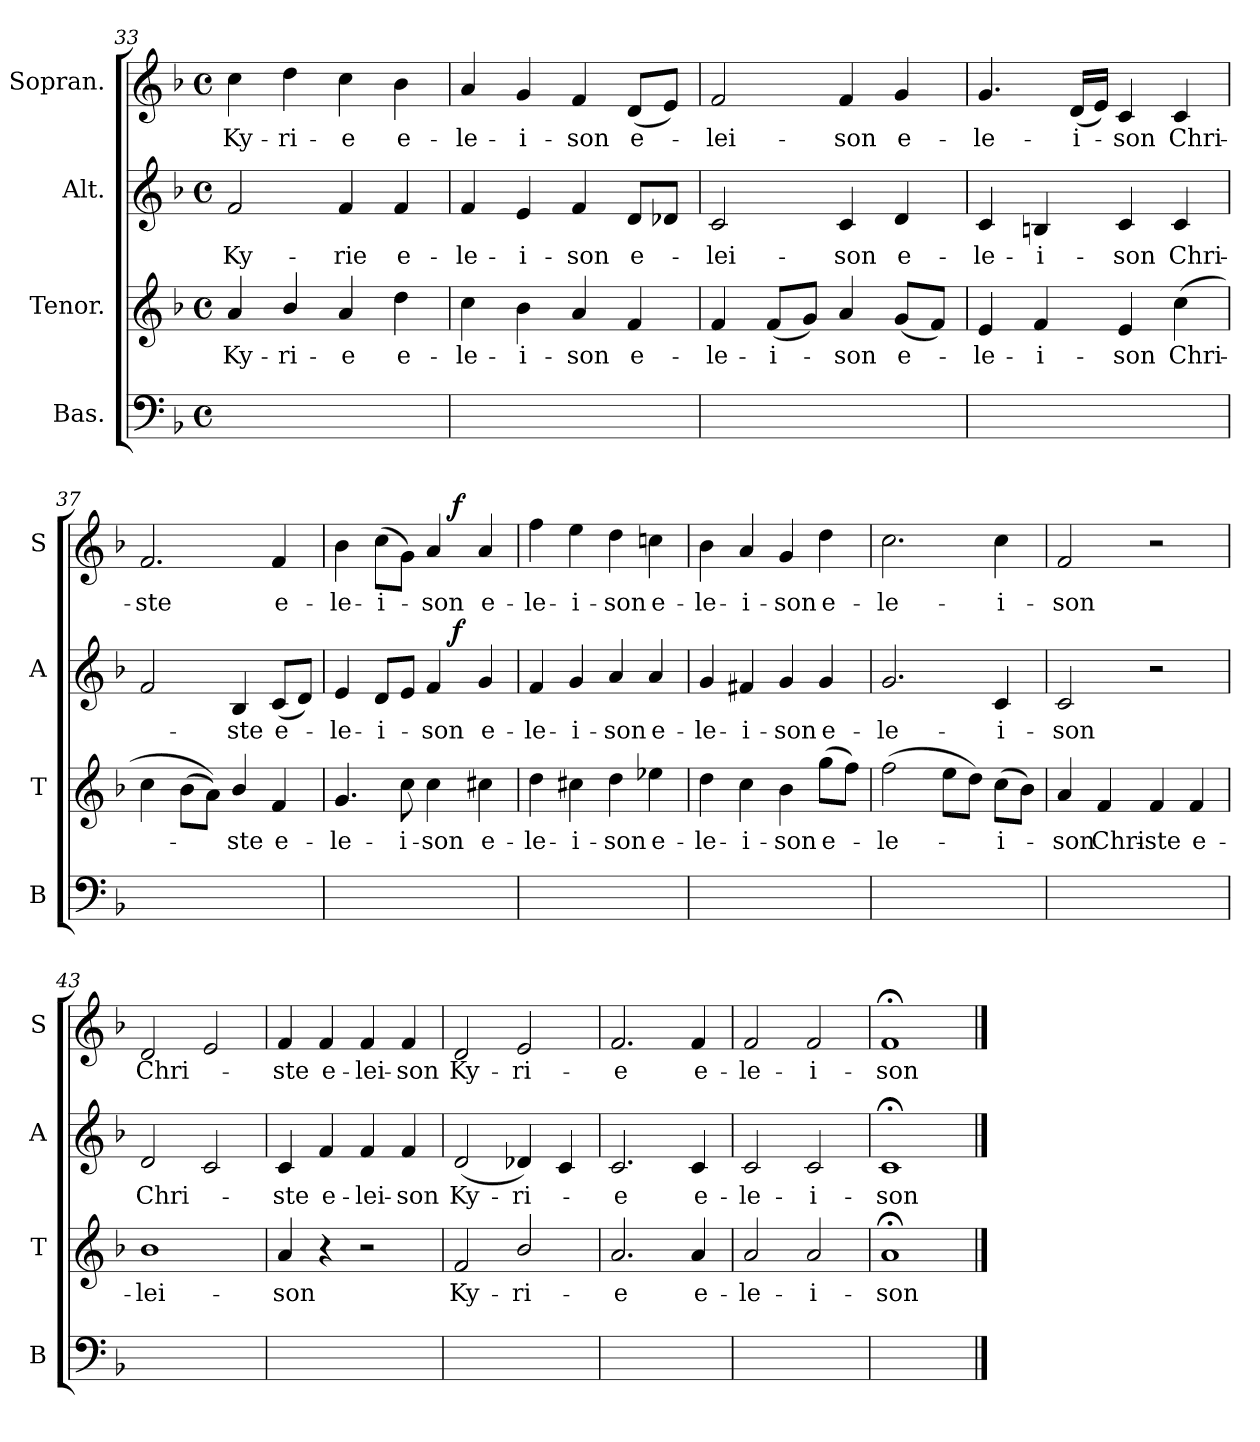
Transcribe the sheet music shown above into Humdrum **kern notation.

**kern	**kern	**text	**kern	**text	**dynam	**kern	**text	**dynam
*part4	*part3	*part3	*part2	*part2	*part2	*part1	*part1	*part1
*staff4	*staff3	*staff3	*staff2	*staff2	*staff2	*staff1	*staff1	*staff1
*I"Bas.	*I"Tenor.	*	*I"Alt.	*	*	*I"Sopran.	*	*
*I'B	*I'T	*	*I'A	*	*	*I'S	*	*
*clefF4	*clefG2	*	*clefG2	*	*	*clefG2	*	*
*	*ITrd7c12	*	*	*	*	*	*	*
*k[b-]	*k[b-]	*	*k[b-]	*	*	*k[b-]	*	*
*F:	*F:	*	*F:	*	*	*F:	*	*
*M4/4	*M4/4	*	*M4/4	*	*	*M4/4	*	*
*met(c)	*met(c)	*	*met(c)	*	*	*met(c)	*	*
=33	=33	=33	=33	=33	=33	=33	=33	=33
1ryy	4A/	Ky-	2f/	Ky-	.	4cc\	Ky-	.
.	4B-/	-ri-	.	.	.	4dd\	-ri-	.
.	4A/	-e	4f/	-rie	.	4cc\	-e	.
.	4d\	e-	4f/	e-	.	4b-\	e-	.
=34	=34	=34	=34	=34	=34	=34	=34	=34
1ryy	4c\	-le-	4f/	-le-	.	4a/	-le-	.
.	4B-\	-i-	4e/	-i-	.	4g/	-i-	.
.	4A/	-son	4f/	-son	.	4f/	-son	.
.	4F/	e-	8d/L	e-	.	(8d/L	e-	.
.	.	.	8d-X/J	.	.	8e/J)	.	.
=35	=35	=35	=35	=35	=35	=35	=35	=35
1ryy	4F/	-le-	2c/	-lei-	.	2f/	-lei-	.
.	(8F/L	-i-	.	.	.	.	.	.
.	8G/J)	.	.	.	.	.	.	.
.	4A/	-son	4c/	-son	.	4f/	-son	.
.	(8G/L	e-	4d/	e-	.	4g/	e-	.
.	8F/J)	.	.	.	.	.	.	.
=36	=36	=36	=36	=36	=36	=36	=36	=36
1ryy	4E/	-le-	4c/	-le-	.	4.g/	-le-	.
.	4F/	-i-	4Bn/	-i-	.	.	.	.
.	.	.	.	.	.	(16d/LL	-i-	.
.	.	.	.	.	.	16e/JJ)	.	.
.	4E/	-son	4c/	-son	.	4c/	-son	.
.	(4c\	Chri-	4c/	Chri-	.	4c/	Chri-	.
=37	=37	=37	=37	=37	=37	=37	=37	=37
1ryy	4c\	.	2f/	.	.	2.f/	-ste	.
.	(8B-\L	.	.	.	.	.	.	.
.	8A\J))	.	.	.	.	.	.	.
.	4B-/	-ste	4B-/	-ste	.	.	.	.
.	4F/	e-	(8c/L	e-	.	4f/	e-	.
.	.	.	8d/J)	.	.	.	.	.
=38	=38	=38	=38	=38	=38	=38	=38	=38
*	*	*	*^	*	*	*^	*	*
1ryy	4.G/	-le-	4e/	2ryy	-le-	.	4b-\	2ryy	-le-	.
.	.	.	8d/L	.	-i-	.	(8cc\L	.	-i-	.
.	8c\	-i-	8e/J	.	.	.	8g\J)	.	.	.
.	4c\	-son	4f/	8ryy	-son	.	4a/	8ryy	-son	.
!	!	!	!	!	!	!LO:DY:b	!	!	!	!LO:DY:a
.	.	.	.	4.ryy	.	f	.	4.ryy	.	f
.	4c#X\	e-	4g/	.	e-	.	4a/	.	e-	.
*	*	*	*v	*v	*	*	*	*	*	*
*	*	*	*	*	*	*v	*v	*	*
=39	=39	=39	=39	=39	=39	=39	=39	=39
1ryy	4d\	-le-	4f/	-le-	.	4ff\	-le-	.
.	4c#X\	-i-	4g/	-i-	.	4ee\	-i-	.
.	4d\	-son	4a/	-son	.	4dd\	-son	.
.	4e-X\	e-	4a/	e-	.	4ccn\	e-	.
=40	=40	=40	=40	=40	=40	=40	=40	=40
1ryy	4d\	-le-	4g/	-le-	.	4b-\	-le-	.
.	4c\	-i-	4f#X/	-i-	.	4a/	-i-	.
.	4B-\	-son	4g/	-son	.	4g/	-son	.
.	(8g\L	e-	4g/	e-	.	4dd\	e-	.
.	8f\J)	.	.	.	.	.	.	.
=41	=41	=41	=41	=41	=41	=41	=41	=41
1ryy	(2f\	-le-	2.g/	-le-	.	2.cc\	-le-	.
.	8e\L	.	.	.	.	.	.	.
.	8d\J)	.	.	.	.	.	.	.
.	(8c\L	-i-	4c/	-i-	.	4cc\	-i-	.
.	8B-\J)	.	.	.	.	.	.	.
=42	=42	=42	=42	=42	=42	=42	=42	=42
1ryy	4A/	-son	2c/	-son	.	2f/	-son	.
.	4F/	Chri-	.	.	.	.	.	.
.	4F/	-ste	2r	.	.	2r	.	.
.	4F/	e-	.	.	.	.	.	.
=43	=43	=43	=43	=43	=43	=43	=43	=43
1ryy	1B-	-lei-	2d/	Chri-	.	2d/	Chri-	.
.	.	.	2c/	.	.	2e/	.	.
=44	=44	=44	=44	=44	=44	=44	=44	=44
1ryy	4A/	-son	4c/	-ste	.	4f/	-ste	.
.	4r	.	4f/	e-	.	4f/	e-	.
.	2r	.	4f/	-lei-	.	4f/	-lei-	.
.	.	.	4f/	-son	.	4f/	-son	.
=45	=45	=45	=45	=45	=45	=45	=45	=45
1ryy	2F/	Ky-	(>2d/	Ky-	.	2d/	Ky-	.
.	2B-/	-ri-	4d-X/)	-ri-	.	2e/	-ri-	.
.	.	.	4c/	.	.	.	.	.
=46	=46	=46	=46	=46	=46	=46	=46	=46
1ryy	2.A/	-e	2.c/	-e	.	2.f/	-e	.
.	4A/	e-	4c/	e-	.	4f/	e-	.
=47	=47	=47	=47	=47	=47	=47	=47	=47
1ryy	2A/	-le-	2c/	-le-	.	2f/	-le-	.
.	2A/	-i-	2c/	-i-	.	2f/	-i-	.
=48	=48	=48	=48	=48	=48	=48	=48	=48
1ryy	1A;<	-son	1c;<	-son	.	1f;<	-son	.
==	==	==	==	==	==	==	==	==
*-	*-	*-	*-	*-	*-	*-	*-	*-
